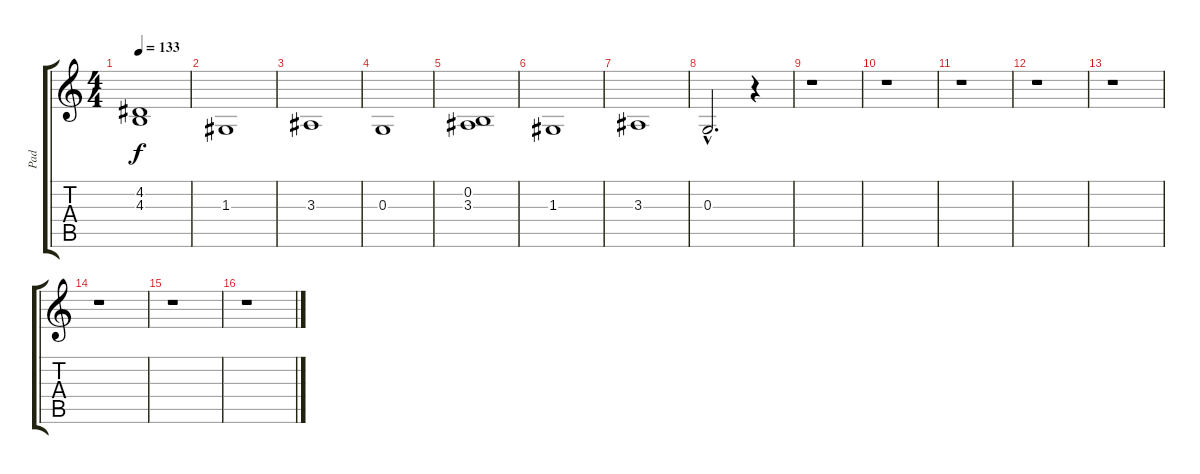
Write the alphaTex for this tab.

\track ("Pad" "Pad") {instrument fx6goblins}
\staff {score tabs}
\tuning (E4 B3 G3 D3 A2 E2) {hide}
\ts (4 4)
\tempo 133
\clef g2
\ks c
(4.2 4.3).1{dy f} |
1.3.1 |
3.3.1 |
0.3.1 |
(0.2 3.3).1 |
1.3.1 |
3.3.1 |
0.3{hac}.2{d} r.4 |
r.1 |
r.1 |
r.1 |
r.1 |
r.1 |
r.1 |
r.1 |
r.1
